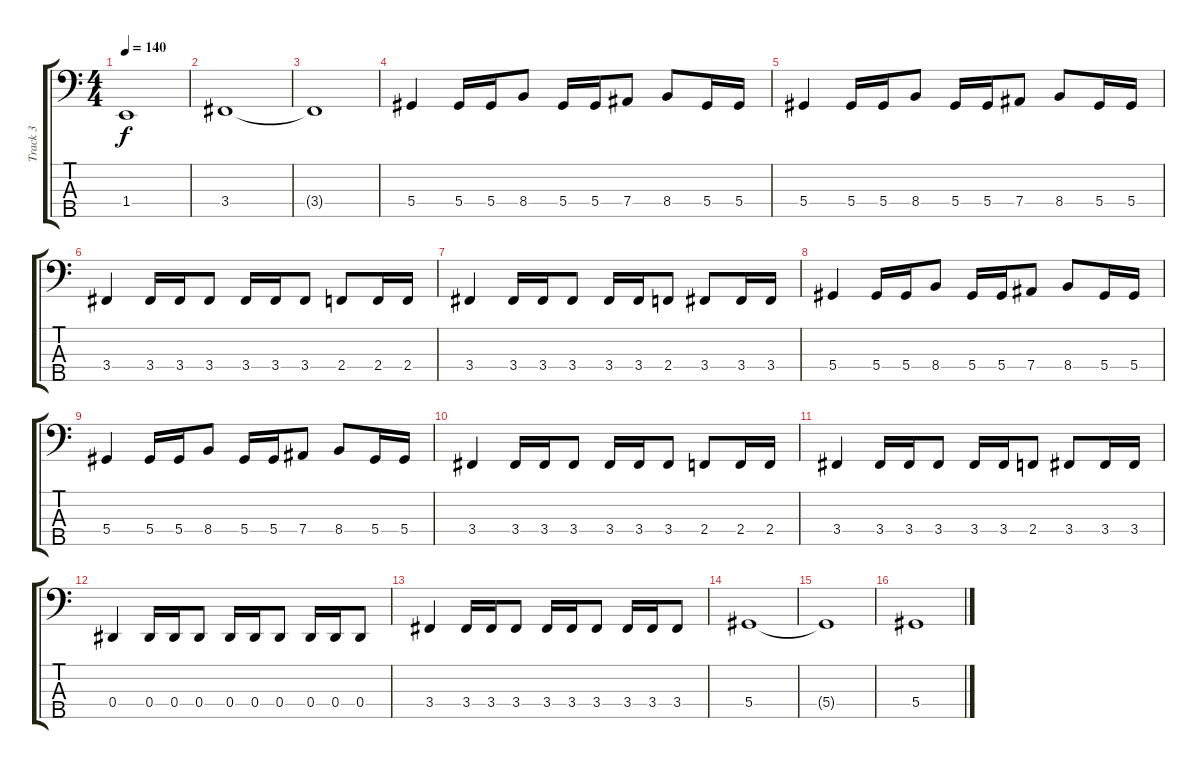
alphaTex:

\track ("Track 3" "Track 3") {instrument electricbassfinger}
\staff {score tabs}
\tuning (Gb2 Db2 Ab1 Eb1 Bb0) {hide}
\ts (4 4)
\tempo 140
\clef f4
\ks c
1.4{t}.1{dy f} |
3.4.1 |
3.4{t}.1 |
5.4.4 5.4.16 5.4.16 8.4.8 5.4.16 5.4.16 7.4.8 8.4.8 5.4.16 5.4.16 |
5.4.4 5.4.16 5.4.16 8.4.8 5.4.16 5.4.16 7.4.8 8.4.8 5.4.16 5.4.16 |
3.4.4 3.4.16 3.4.16 3.4.8 3.4.16 3.4.16 3.4.8 2.4.8 2.4.16 2.4.16 |
3.4.4 3.4.16 3.4.16 3.4.8 3.4.16 3.4.16 2.4.8 3.4.8 3.4.16 3.4.16 |
5.4.4 5.4.16 5.4.16 8.4.8 5.4.16 5.4.16 7.4.8 8.4.8 5.4.16 5.4.16 |
5.4.4 5.4.16 5.4.16 8.4.8 5.4.16 5.4.16 7.4.8 8.4.8 5.4.16 5.4.16 |
3.4.4 3.4.16 3.4.16 3.4.8 3.4.16 3.4.16 3.4.8 2.4.8 2.4.16 2.4.16 |
3.4.4 3.4.16 3.4.16 3.4.8 3.4.16 3.4.16 2.4.8 3.4.8 3.4.16 3.4.16 |
0.4.4 0.4.16 0.4.16 0.4.8 0.4.16 0.4.16 0.4.8 0.4.16 0.4.16 0.4.8 |
3.4.4 3.4.16 3.4.16 3.4.8 3.4.16 3.4.16 3.4.8 3.4.16 3.4.16 3.4.8 |
5.4.1 |
5.4{t}.1 |
5.4.1
